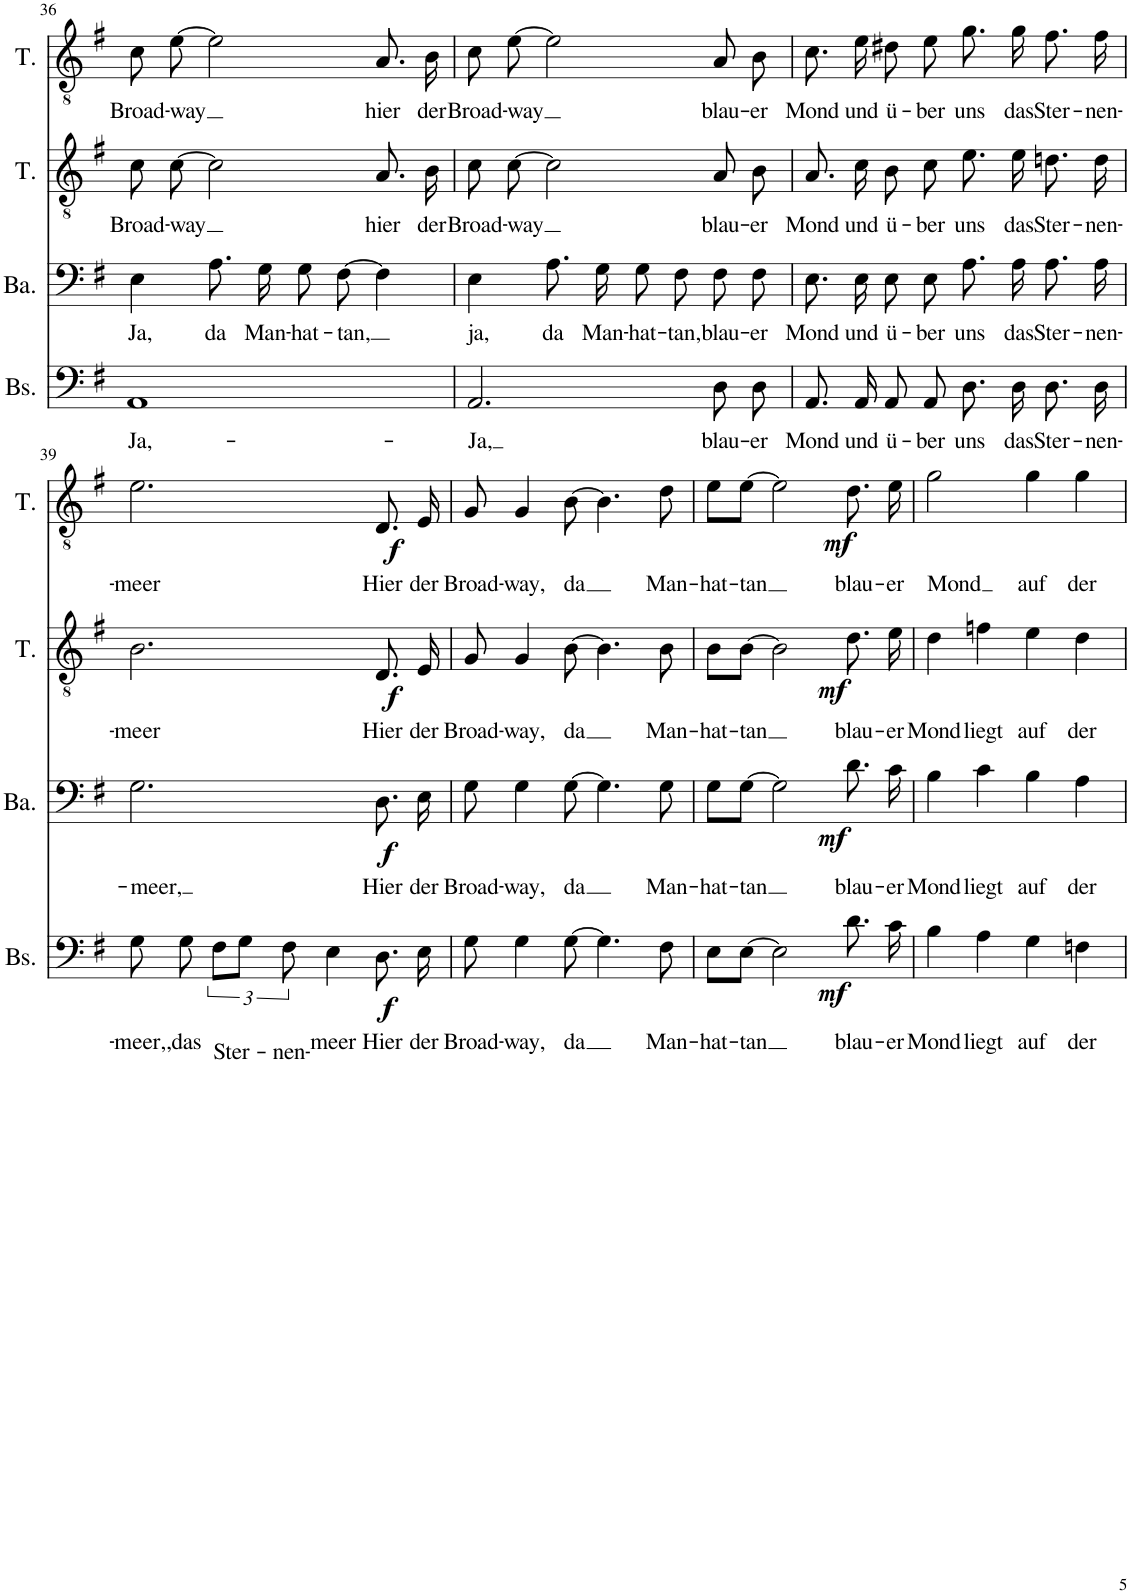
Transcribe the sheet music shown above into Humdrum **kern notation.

**kern	**text	**dynam	**kern	**text	**dynam	**kern	**text	**dynam	**kern	**text	**dynam
*part4	*part4	*part4	*part3	*part3	*part3	*part2	*part2	*part2	*part1	*part1	*part1
*staff4	*staff4	*staff4	*staff3	*staff3	*staff3	*staff2	*staff2	*staff2	*staff1	*staff1	*staff1
*I"Bas	*	*	*I"Bariton	*	*	*I"Tenor	*	*	*I"Tenor	*	*
*I'Bs.	*	*	*I'Ba.	*	*	*I'T.	*	*	*I'T.	*	*
!!LO:PB:g=z
*clefF4	*	*	*clefF4	*	*	*clefGv2	*	*	*clefGv2	*	*
*k[f#]	*	*	*k[f#]	*	*	*k[f#]	*	*	*k[f#]	*	*
*M4/4	*	*	*M4/4	*	*	*M4/4	*	*	*M4/4	*	*
=36	=36	=36	=36	=36	=36	=36	=36	=36	=36	=36	=36
!	!LO:LY:b	!	!	!LO:LY:b	!	!	!LO:LY:b	!	!	!LO:LY:b	!
1AA	Ja,-	.	4E\	Ja,	.	8c\	Broad-	.	8c\	Broad-	.
!	!	!	!	!	!	!	!LO:LY:b	!	!	!LO:LY:b	!
.	.	.	.	.	.	[8c\	-way	.	[8e\	-way	.
!	!	!	!	!LO:LY:b	!	!	!	!	!	!	!
.	.	.	8.A\	da	.	2c\]	.	.	2e\]	.	.
!	!	!	!	!LO:LY:b	!	!	!	!	!	!	!
.	.	.	16G\	Man-	.	.	.	.	.	.	.
!	!	!	!	!LO:LY:b	!	!	!	!	!	!	!
.	.	.	8G\	-hat-	.	.	.	.	.	.	.
!	!	!	!	!LO:LY:b	!	!	!	!	!	!	!
.	.	.	[8F#\	-tan,	.	.	.	.	.	.	.
!	!	!	!	!	!	!	!LO:LY:b	!	!	!LO:LY:b	!
.	.	.	4F#\]	.	.	8.A/	hier	.	8.A/	hier	.
!	!	!	!	!	!	!	!LO:LY:b	!	!	!LO:LY:b	!
.	.	.	.	.	.	16B\	der	.	16B\	der	.
=37	=37	=37	=37	=37	=37	=37	=37	=37	=37	=37	=37
!	!LO:LY:b	!	!	!LO:LY:b	!	!	!LO:LY:b	!	!	!LO:LY:b	!
2.AA/	-Ja,	.	4E\	ja,	.	8c\	Broad-	.	8c\	Broad-	.
!	!	!	!	!	!	!	!LO:LY:b	!	!	!LO:LY:b	!
.	.	.	.	.	.	[8c\	-way	.	[8e\	-way	.
!	!	!	!	!LO:LY:b	!	!	!	!	!	!	!
.	.	.	8.A\	da	.	2c\]	.	.	2e\]	.	.
!	!	!	!	!LO:LY:b	!	!	!	!	!	!	!
.	.	.	16G\	Man-	.	.	.	.	.	.	.
!	!	!	!	!LO:LY:b	!	!	!	!	!	!	!
.	.	.	8G\	-hat-	.	.	.	.	.	.	.
!	!	!	!	!LO:LY:b	!	!	!	!	!	!	!
.	.	.	8F#\	-tan,	.	.	.	.	.	.	.
!	!LO:LY:b	!	!	!LO:LY:b	!	!	!LO:LY:b	!	!	!LO:LY:b	!
8D\	blau-	.	8F#\	blau-	.	8A/	blau-	.	8A/	blau-	.
!	!LO:LY:b	!	!	!LO:LY:b	!	!	!LO:LY:b	!	!	!LO:LY:b	!
8D\	-er	.	8F#\	-er	.	8B\	-er	.	8B\	-er	.
=38	=38	=38	=38	=38	=38	=38	=38	=38	=38	=38	=38
!	!LO:LY:b	!	!	!LO:LY:b	!	!	!LO:LY:b	!	!	!LO:LY:b	!
8.AA/	Mond	.	8.E\	Mond	.	8.A/	Mond	.	8.c\	Mond	.
!	!LO:LY:b	!	!	!LO:LY:b	!	!	!LO:LY:b	!	!	!LO:LY:b	!
16AA/	und	.	16E\	und	.	16c\	und	.	16e\	und	.
!	!LO:LY:b	!	!	!LO:LY:b	!	!	!LO:LY:b	!	!	!LO:LY:b	!
8AA/	ü-	.	8E\	ü-	.	8B\	ü-	.	8d#X\	ü-	.
!	!LO:LY:b	!	!	!LO:LY:b	!	!	!LO:LY:b	!	!	!LO:LY:b	!
8AA/	-ber	.	8E\	-ber	.	8c\	-ber	.	8e\	-ber	.
!	!LO:LY:b	!	!	!LO:LY:b	!	!	!LO:LY:b	!	!	!LO:LY:b	!
8.D\	uns	.	8.A\	uns	.	8.e\	uns	.	8.g\	uns	.
!	!LO:LY:b	!	!	!LO:LY:b	!	!	!LO:LY:b	!	!	!LO:LY:b	!
16D\	das	.	16A\	das	.	16e\	das	.	16g\	das	.
!	!LO:LY:b	!	!	!LO:LY:b	!	!	!LO:LY:b	!	!	!LO:LY:b	!
8.D\	Ster-	.	8.A\	Ster-	.	8.dn\	Ster-	.	8.f#\	Ster-	.
!	!LO:LY:b	!	!	!LO:LY:b	!	!	!LO:LY:b	!	!	!LO:LY:b	!
16D\	-nen-	.	16A\	-nen-	.	16d\	-nen-	.	16f#\	-nen-	.
!!LO:LB:g=z
=39	=39	=39	=39	=39	=39	=39	=39	=39	=39	=39	=39
!	!LO:LY:b	!	!	!LO:LY:b	!	!	!LO:LY:b	!	!	!LO:LY:b	!
8G\	-meer,,	.	2.G\	-meer,	.	2.B\	-meer	.	2.e\	-meer	.
!	!LO:LY:b	!	!	!	!	!	!	!	!	!	!
8G\	das	.	.	.	.	.	.	.	.	.	.
!	!LO:LY:b	!	!	!	!	!	!	!	!	!	!
12F#\L	Ster-	.	.	.	.	.	.	.	.	.	.
!	!LO:LY:b	!	!	!	!	!	!	!	!	!	!
12G\J	-nen-	.	.	.	.	.	.	.	.	.	.
12F#\	.	.	.	.	.	.	.	.	.	.	.
!	!LO:LY:b	!	!	!	!	!	!	!	!	!	!
4E\	meer	.	.	.	.	.	.	.	.	.	.
!	!LO:LY:b	!LO:DY:b	!	!LO:LY:b	!LO:DY:b	!	!LO:LY:b	!LO:DY:b	!	!LO:LY:b	!LO:DY:b
8.D\	Hier	f	8.D\	Hier	f	8.D/	Hier	f	8.D/	Hier	f
!	!LO:LY:b	!	!	!LO:LY:b	!	!	!LO:LY:b	!	!	!LO:LY:b	!
16E\	der	.	16E\	der	.	16E/	der	.	16E/	der	.
=40	=40	=40	=40	=40	=40	=40	=40	=40	=40	=40	=40
!	!LO:LY:b	!	!	!LO:LY:b	!	!	!LO:LY:b	!	!	!LO:LY:b	!
8G\	Broad-	.	8G\	Broad-	.	8G/	Broad-	.	8G/	Broad-	.
!	!LO:LY:b	!	!	!LO:LY:b	!	!	!LO:LY:b	!	!	!LO:LY:b	!
4G\	-way,	.	4G\	-way,	.	4G/	-way,	.	4G/	-way,	.
!	!LO:LY:b	!	!	!LO:LY:b	!	!	!LO:LY:b	!	!	!LO:LY:b	!
[8G\	da	.	[8G\	da	.	[8B\	da	.	[8B\	da	.
4.G\]	.	.	4.G\]	.	.	4.B\]	.	.	4.B\]	.	.
!	!LO:LY:b	!	!	!LO:LY:b	!	!	!LO:LY:b	!	!	!LO:LY:b	!
8F#\	Man-	.	8G\	Man-	.	8B\	Man-	.	8d\	Man-	.
=41	=41	=41	=41	=41	=41	=41	=41	=41	=41	=41	=41
!	!LO:LY:b	!	!	!LO:LY:b	!	!	!LO:LY:b	!	!	!LO:LY:b	!
8E\L	-hat-	.	8G\L	-hat-	.	8B\L	-hat-	.	8e\L	-hat-	.
!	!LO:LY:b	!	!	!LO:LY:b	!	!	!LO:LY:b	!	!	!LO:LY:b	!
[8E\J	-tan	.	[8G\J	-tan	.	[8B\J	-tan	.	[8e\J	-tan	.
2E\]	.	.	2G\]	.	.	2B\]	.	.	2e\]	.	.
!	!LO:LY:b	!LO:DY:b	!	!LO:LY:b	!LO:DY:b	!	!LO:LY:b	!LO:DY:b	!	!LO:LY:b	!LO:DY:b
8.d\	blau-	mf	8.d\	blau-	mf	8.d\	blau-	mf	8.d\	blau-	mf
!	!LO:LY:b	!	!	!LO:LY:b	!	!	!LO:LY:b	!	!	!LO:LY:b	!
16c\	-er	.	16c\	-er	.	16e\	-er	.	16e\	-er	.
=42	=42	=42	=42	=42	=42	=42	=42	=42	=42	=42	=42
!	!LO:LY:b	!	!	!LO:LY:b	!	!	!LO:LY:b	!	!	!LO:LY:b	!
4B\	Mond	.	4B\	Mond	.	4d\	Mond	.	2g\	Mond	.
!	!LO:LY:b	!	!	!LO:LY:b	!	!	!LO:LY:b	!	!	!	!
4A\	liegt	.	4c\	liegt	.	4fn\	liegt	.	.	.	.
!	!LO:LY:b	!	!	!LO:LY:b	!	!	!LO:LY:b	!	!	!LO:LY:b	!
4G\	auf	.	4B\	auf	.	4e\	auf	.	4g\	auf	.
!	!LO:LY:b	!	!	!LO:LY:b	!	!	!LO:LY:b	!	!	!LO:LY:b	!
4Fn\	der	.	4A\	der	.	4d\	der	.	4g\	der	.
=	=	=	=	=	=	=	=	=	=	=	=
*-	*-	*-	*-	*-	*-	*-	*-	*-	*-	*-	*-
